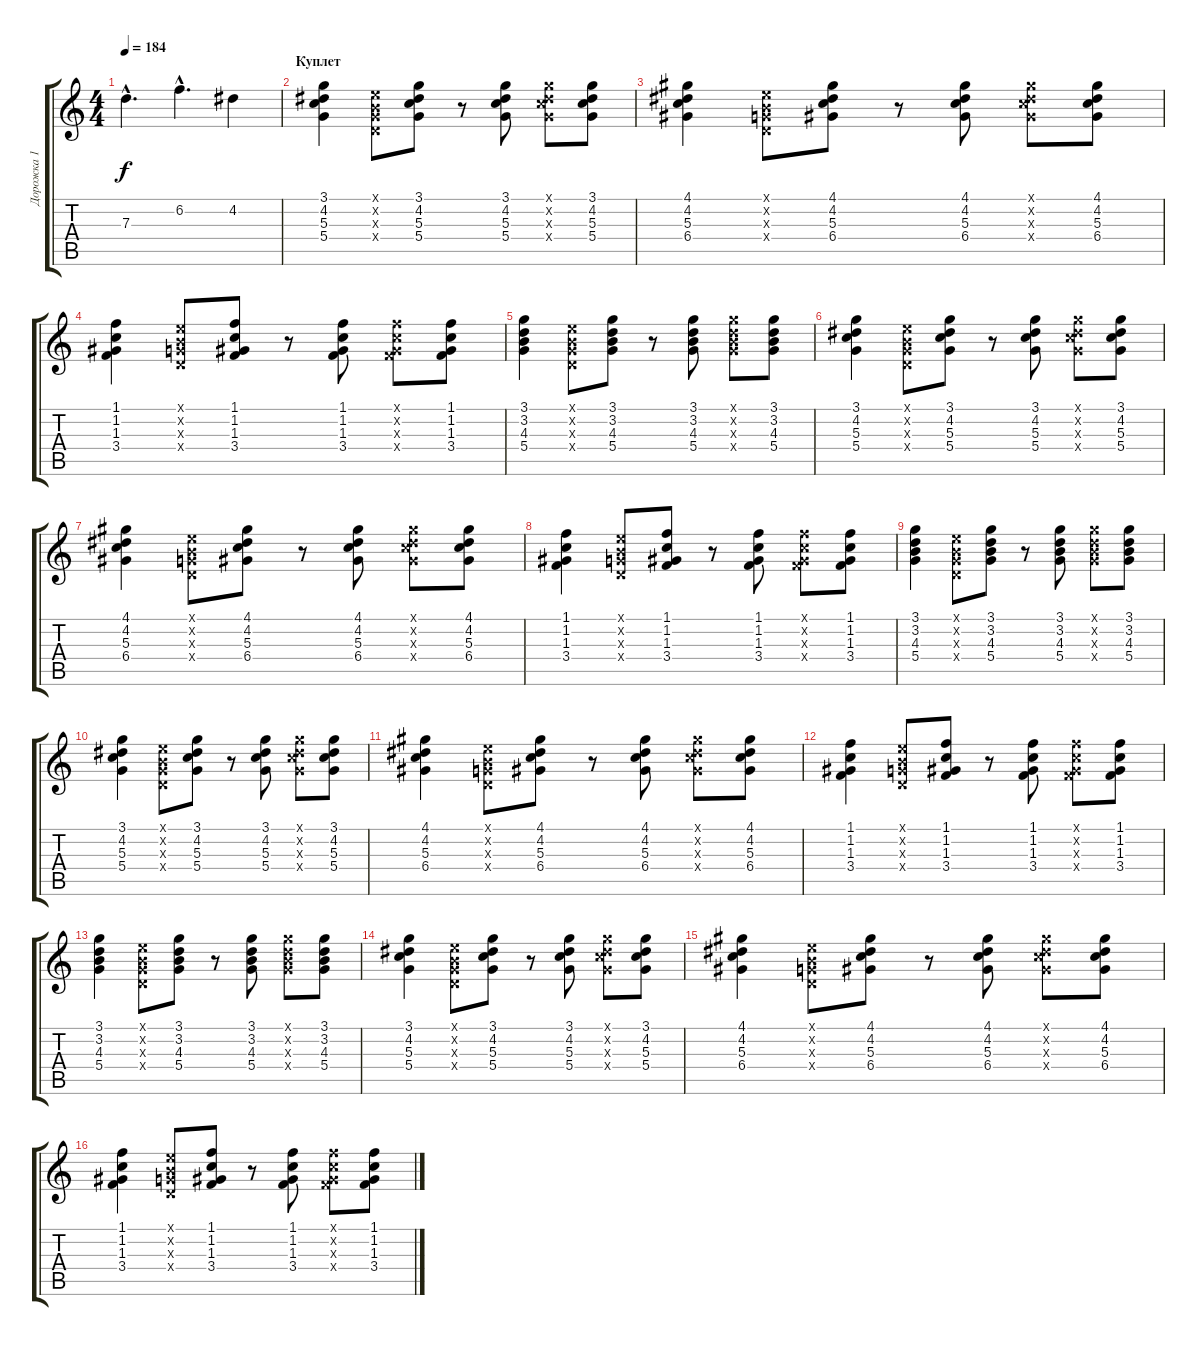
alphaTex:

\track ("Дорожка 1" "Дорожка 1") {instrument overdrivenguitar}
\staff {score tabs}
\tuning (E4 B3 G3 D3 A2 E2) {hide}
\ts (4 4)
\tempo 184
\clef g2
\ks c
7.3{hac}.4{d dy f} 6.2{hac}.4{d} 4.2.4 |
\section ("" "Куплет")
(3.1 4.2 5.3 5.4).4{volume 9 instrument electricguitarclean} (0.1{x} 0.2{x} 0.3{x} 0.4{x}).8 (3.1 4.2 5.3 5.4).8 r.8 (3.1 4.2 5.3 5.4).8 (3.1{x} 4.2{x} 5.3{x} 5.4{x}).8 (3.1 4.2 5.3 5.4).8 |
(4.1 4.2 5.3 6.4).4 (0.1{x} 0.2{x} 0.3{x} 0.4{x}).8 (4.1 4.2 5.3 6.4).8 r.8 (4.1 4.2 5.3 6.4).8 (4.1{x} 4.2{x} 5.3{x} 6.4{x}).8 (4.1 4.2 5.3 6.4).8 |
(1.1 1.2 1.3 3.4).4 (0.1{x} 0.2{x} 0.3{x} 0.4{x}).8 (1.1 1.2 1.3 3.4).8 r.8 (1.1 1.2 1.3 3.4).8 (1.1{x} 1.2{x} 1.3{x} 3.4{x}).8 (1.1 1.2 1.3 3.4).8 |
(3.1 3.2 4.3 5.4).4 (0.1{x} 0.2{x} 0.3{x} 0.4{x}).8 (3.1 3.2 4.3 5.4).8 r.8 (3.1 3.2 4.3 5.4).8 (3.1{x} 3.2{x} 4.3{x} 5.4{x}).8 (3.1 3.2 4.3 5.4).8 |
(3.1 4.2 5.3 5.4).4{volume 9 instrument electricguitarclean} (0.1{x} 0.2{x} 0.3{x} 0.4{x}).8 (3.1 4.2 5.3 5.4).8 r.8 (3.1 4.2 5.3 5.4).8 (3.1{x} 4.2{x} 5.3{x} 5.4{x}).8 (3.1 4.2 5.3 5.4).8 |
(4.1 4.2 5.3 6.4).4 (0.1{x} 0.2{x} 0.3{x} 0.4{x}).8 (4.1 4.2 5.3 6.4).8 r.8 (4.1 4.2 5.3 6.4).8 (4.1{x} 4.2{x} 5.3{x} 6.4{x}).8 (4.1 4.2 5.3 6.4).8 |
(1.1 1.2 1.3 3.4).4 (0.1{x} 0.2{x} 0.3{x} 0.4{x}).8 (1.1 1.2 1.3 3.4).8 r.8 (1.1 1.2 1.3 3.4).8 (1.1{x} 1.2{x} 1.3{x} 3.4{x}).8 (1.1 1.2 1.3 3.4).8 |
(3.1 3.2 4.3 5.4).4 (0.1{x} 0.2{x} 0.3{x} 0.4{x}).8 (3.1 3.2 4.3 5.4).8 r.8 (3.1 3.2 4.3 5.4).8 (3.1{x} 3.2{x} 4.3{x} 5.4{x}).8 (3.1 3.2 4.3 5.4).8 |
(3.1 4.2 5.3 5.4).4{volume 9 instrument electricguitarclean} (0.1{x} 0.2{x} 0.3{x} 0.4{x}).8 (3.1 4.2 5.3 5.4).8 r.8 (3.1 4.2 5.3 5.4).8 (3.1{x} 4.2{x} 5.3{x} 5.4{x}).8 (3.1 4.2 5.3 5.4).8 |
(4.1 4.2 5.3 6.4).4 (0.1{x} 0.2{x} 0.3{x} 0.4{x}).8 (4.1 4.2 5.3 6.4).8 r.8 (4.1 4.2 5.3 6.4).8 (4.1{x} 4.2{x} 5.3{x} 6.4{x}).8 (4.1 4.2 5.3 6.4).8 |
(1.1 1.2 1.3 3.4).4 (0.1{x} 0.2{x} 0.3{x} 0.4{x}).8 (1.1 1.2 1.3 3.4).8 r.8 (1.1 1.2 1.3 3.4).8 (1.1{x} 1.2{x} 1.3{x} 3.4{x}).8 (1.1 1.2 1.3 3.4).8 |
(3.1 3.2 4.3 5.4).4 (0.1{x} 0.2{x} 0.3{x} 0.4{x}).8 (3.1 3.2 4.3 5.4).8 r.8 (3.1 3.2 4.3 5.4).8 (3.1{x} 3.2{x} 4.3{x} 5.4{x}).8 (3.1 3.2 4.3 5.4).8 |
(3.1 4.2 5.3 5.4).4{volume 9 instrument electricguitarclean} (0.1{x} 0.2{x} 0.3{x} 0.4{x}).8 (3.1 4.2 5.3 5.4).8 r.8 (3.1 4.2 5.3 5.4).8 (3.1{x} 4.2{x} 5.3{x} 5.4{x}).8 (3.1 4.2 5.3 5.4).8 |
(4.1 4.2 5.3 6.4).4 (0.1{x} 0.2{x} 0.3{x} 0.4{x}).8 (4.1 4.2 5.3 6.4).8 r.8 (4.1 4.2 5.3 6.4).8 (4.1{x} 4.2{x} 5.3{x} 6.4{x}).8 (4.1 4.2 5.3 6.4).8 |
(1.1 1.2 1.3 3.4).4 (0.1{x} 0.2{x} 0.3{x} 0.4{x}).8 (1.1 1.2 1.3 3.4).8 r.8 (1.1 1.2 1.3 3.4).8 (1.1{x} 1.2{x} 1.3{x} 3.4{x}).8 (1.1 1.2 1.3 3.4).8
